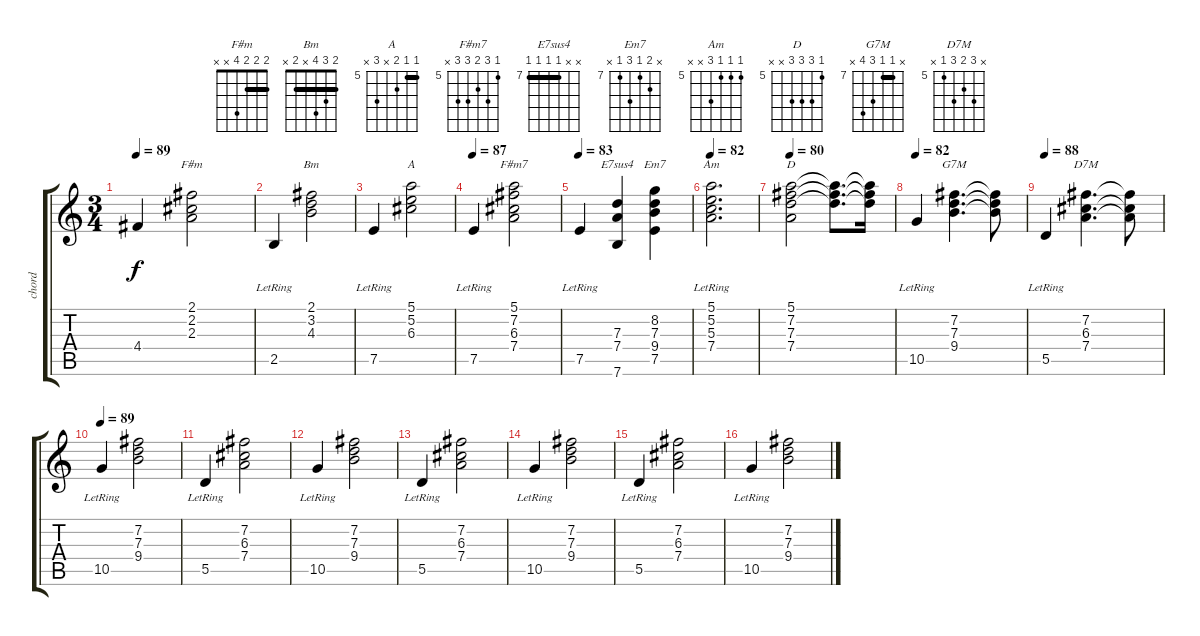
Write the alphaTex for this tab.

\track ("chord     " "chord     ") {instrument acousticguitarnylon}
\staff {score tabs}
\tuning (E4 B3 G3 D3 A2 E2) {hide}
\chord ("F#m" 2 2 2 4 x x) {barre 2}
\chord ("Bm" 2 3 4 x 2 x) {barre 2}
\chord ("A" 5 5 6 x 7 x) {firstfret 5 barre 5}
\chord ("F#m7" 5 7 6 7 7 x) {firstfret 5}
\chord ("E7sus4" x x 7 7 7 7) {firstfret 7 barre 7}
\chord ("Em7" x 8 7 9 7 x) {firstfret 7}
\chord ("Am" 5 5 5 7 x x) {firstfret 5}
\chord ("D" 5 7 7 7 x x) {firstfret 5}
\chord ("G7M" x 7 7 9 10 x) {firstfret 7 barre 7}
\chord ("D7M" x 7 6 7 5 x) {firstfret 5}
\ts (3 4)
\tempo 89
\clef g2
\ks c
4.4.4{dy f} (2.1 2.2 2.3).2{ch "F#m"} |
2.5{lr}.4 (2.1 3.2 4.3).2{ch "Bm"} |
7.5{lr}.4 (5.1 5.2 6.3).2{ch "A"} |
\tempo 87
7.5{lr}.4 (5.1 7.2 6.3 7.4).2{ch "F#m7"} |
\tempo 83
7.5{lr}.4 (7.3 7.4 7.6).4{ch "E7sus4"} (8.2 7.3 9.4 7.5).4{ch "Em7"} |
\tempo 82
(5.1{lr} 5.2{lr} 5.3{lr} 7.4{lr}).2{d ch "Am"} |
\tempo 80
(5.1 7.2 7.3 7.4).2{ch "D"} (5.1{t} 7.2{t} 7.3{t}).8{d} (5.1{t} 7.2{t} 7.3{t}).16 |
\tempo 82
10.5{lr}.4 (7.2 7.3 9.4).4{d ch "G7M"} (7.2{t} 7.3{t} 9.4{t}).8 |
\tempo 88
5.5{lr}.4 (7.2 6.3 7.4).4{d ch "D7M"} (7.2{t} 6.3{t} 7.4{t}).8 |
\tempo 89
10.5{lr}.4 (7.2 7.3 9.4).2 |
5.5{lr}.4 (7.2 6.3 7.4).2 |
10.5{lr}.4 (7.2 7.3 9.4).2 |
5.5{lr}.4 (7.2 6.3 7.4).2 |
10.5{lr}.4 (7.2 7.3 9.4).2 |
5.5{lr}.4 (7.2 6.3 7.4).2 |
10.5{lr}.4 (7.2 7.3 9.4).2
